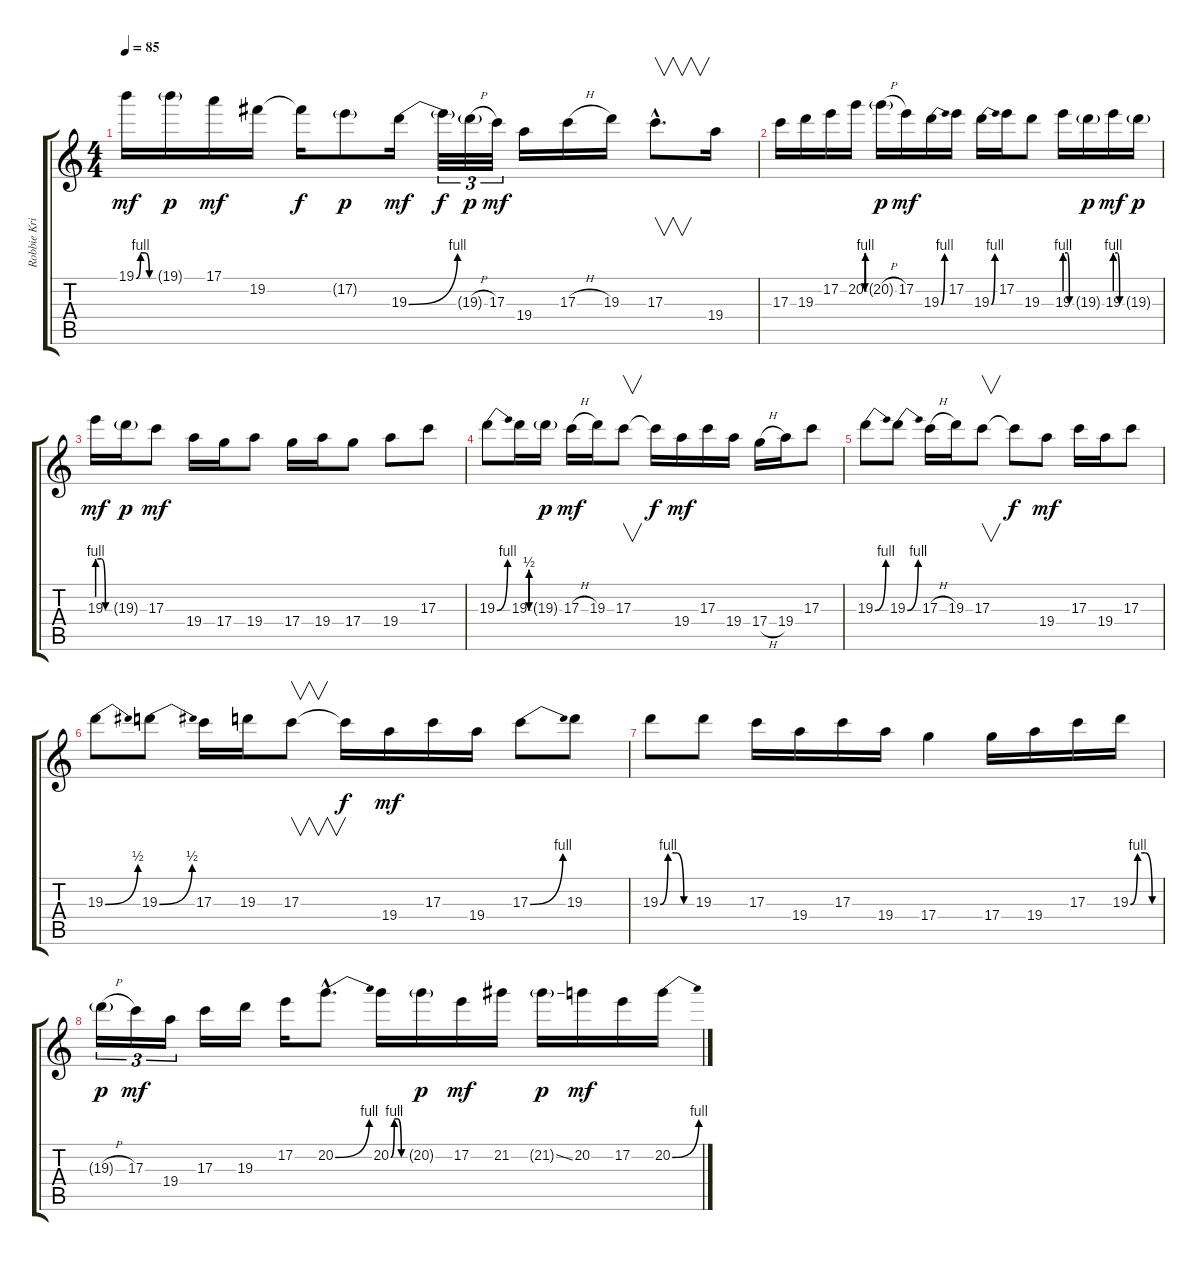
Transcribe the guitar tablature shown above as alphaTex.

\track ("Robbie Krieger Guitar" "Robbie Kri") {instrument distortionguitar}
\staff {score tabs}
\tuning (E4 B3 G3 D3 A2 E2) {hide}
\ts (4 4)
\tempo 85
\clef g2
\ks c
19.1{be (custom 0 0 15 4 30 4 45 0 60 0)}.16{dy mf} 19.1{g}.16{dy p} 17.1.16{dy mf} 19.2.16 19.2{t}.16{dy f} 17.2{g}.8{dy p} 19.3{be (bend 0 0 60 4)}.16{dy mf} 19.3{t}.32{tu (3 2) dy f} 19.3{h g}.32{tu (3 2) dy p} 17.3.32{tu (3 2) dy mf} 19.4.16 17.3{h}.16 19.3.16 17.3{hac}.8{v d} 19.4.16 |
17.3.16 19.3.16 17.2.16 20.2{be (custom 0 0 15 4 30 4 45 0 60 0)}.16 20.2{h g}.16{dy p} 17.2.16{dy mf} 19.3{be (bend 0 0 60 4)}.16 17.2.16 19.3{be (bend 0 0 60 4)}.16 17.2.16 19.3.8 19.3{be (custom 0 4 20 4 40 0 60 0)}.16 19.3{g}.16{dy p} 19.3{be (custom 0 4 20 4 40 0 60 0)}.16{dy mf} 19.3{g}.16{dy p} |
19.3{be (custom 0 4 20 4 40 0 60 0)}.16{dy mf} 19.3{g}.16{dy p} 17.3.8{dy mf} 19.4.16 17.4.16 19.4.8 17.4.16 19.4.16 17.4.8 19.4.8 17.3.8 |
19.3{be (bend 0 0 60 4)}.8 19.3{be (custom 0 0 15 2 30 2 45 0 60 0)}.16 19.3{g}.16{dy p} 17.3{h}.16{dy mf} 19.3.16 17.3.8{v} 17.3{t}.16{dy f} 19.4.16{dy mf} 17.3.16 19.4.16 17.4{h}.16 19.4.16 17.3.8 |
19.3{be (bend 0 0 60 4)}.8 19.3{be (bend 0 0 60 4)}.8 17.3{h}.16 19.3.16 17.3.8{v} 17.3{t}.8{dy f} 19.4.8{dy mf} 17.3.16 19.4.16 17.3.8 |
19.3{be (bend 0 0 60 2)}.8 19.3{be (bend 0 0 60 2)}.8 17.3.16 19.3.16 17.3.8{v} 17.3{t}.16{dy f} 19.4.16{dy mf} 17.3.16 19.4.16 17.3{be (bend 0 0 60 4)}.8 19.3.8 |
19.3{be (custom 0 0 15 4 30 4 45 0 60 0)}.8 19.3.8 17.3.16 19.4.16 17.3.16 19.4.16 17.4.4 17.4.16 19.4.16 17.3.16 19.3{be (custom 0 0 15 4 30 4 45 0 60 0)}.16 |
19.3{h g}.16{tu (3 2) dy p} 17.3.16{tu (3 2) dy mf} 19.4.16{tu (3 2)} 17.3.16 19.3.16 17.2.16 20.2{be (bend 0 0 60 4) hac}.8{d} 20.2{be (custom 0 0 15 4 30 4 45 0 60 0)}.16 20.2{g}.16{dy p} 17.2.16{dy mf} 21.2.16 21.2{ss g}.16{dy p} 20.2.16{dy mf} 17.2.16 20.2{be (bend 0 0 60 4)}.16
